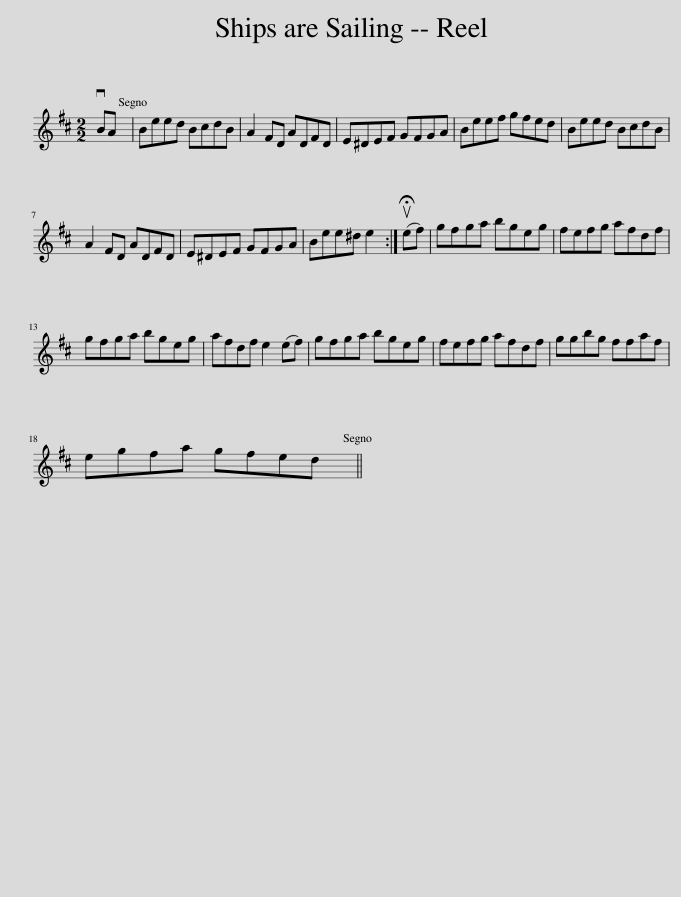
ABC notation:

X:1
L:1/8
M:2/2
I:linebreak $
K:D
V:1 treble
V:1
 vBA | Beed BcdB | A2 FD ADFD | E^DEF GFGA | Beef gfed | %5
 Beed BcdB |$ A2 FD ADFD | E^DEF GFGA | Bee^d e2 :| (!fermata!uef) | %10
 gfga bgeg | fefg afdf |$ gfga bgeg | afdf e2 (ef) | gfga bgeg | %15
 fefg afdf | ggbg ffaf |$ egfa gfed || %18
